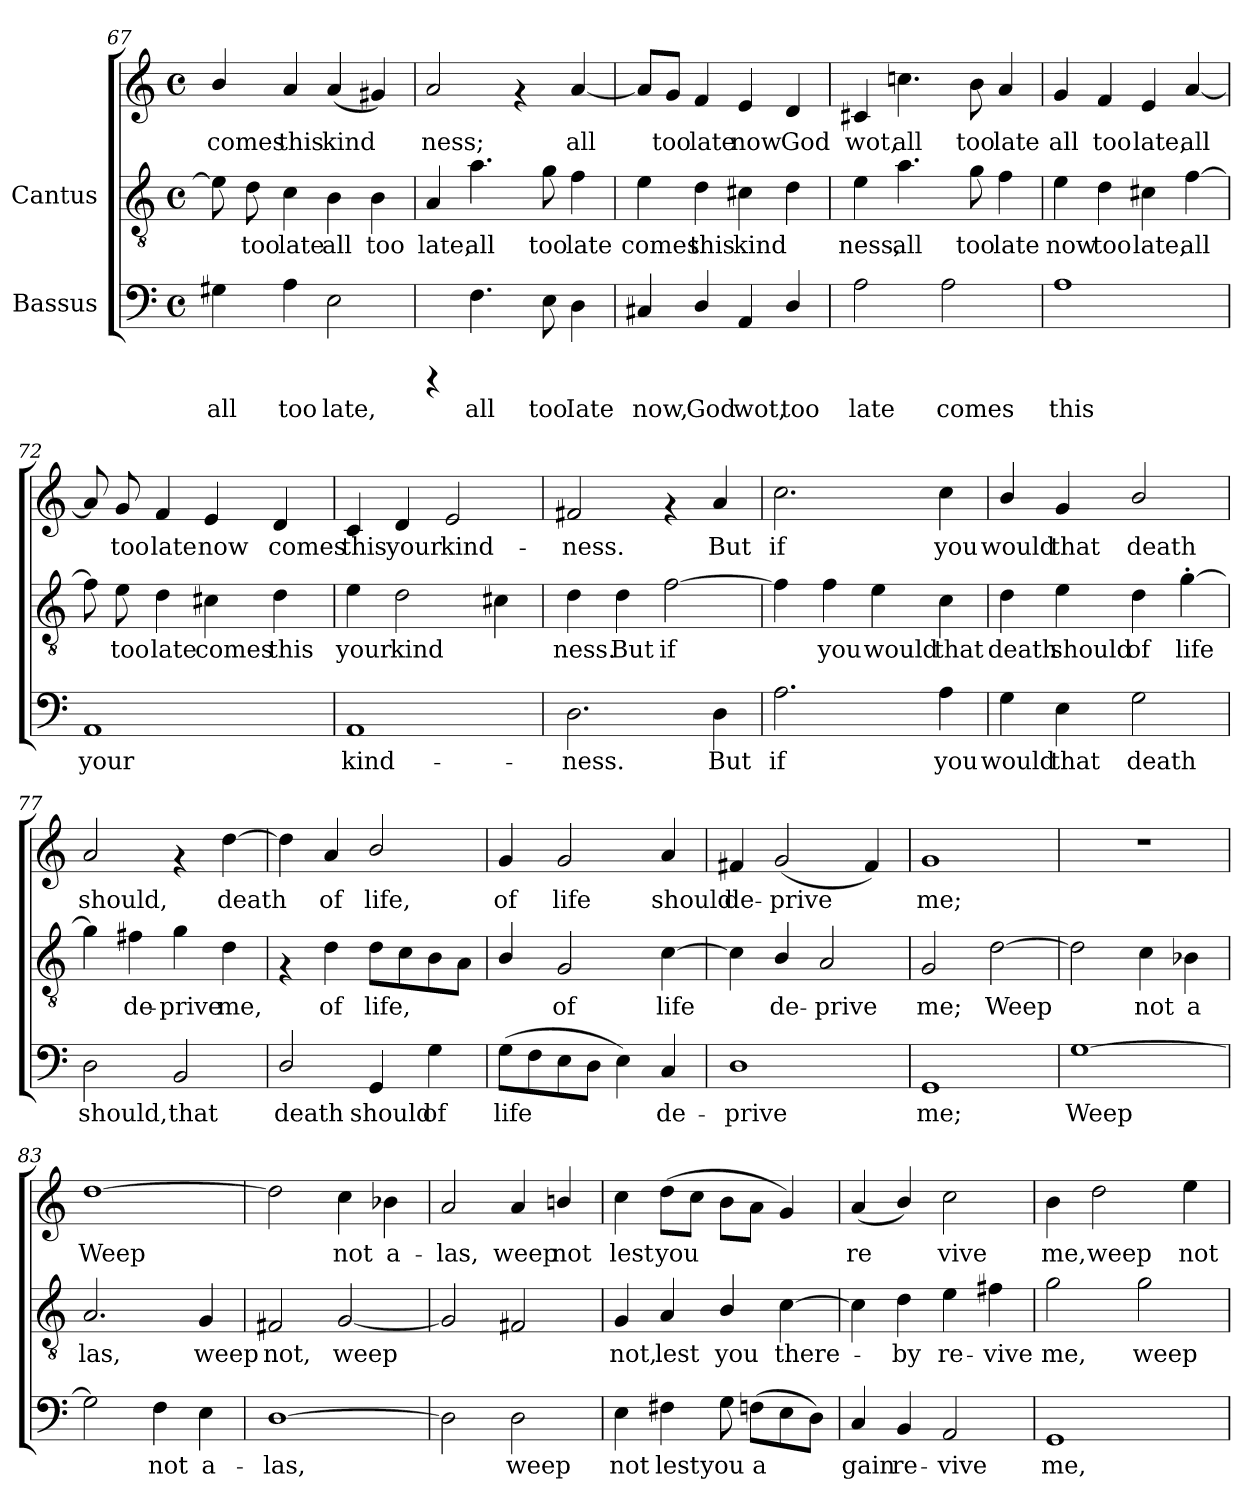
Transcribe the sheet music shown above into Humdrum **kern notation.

**kern	**text	**kern	**text	**kern	**text
*part2	*part2	*part1	*part1	*part1	*part1
*staff3	*staff3	*staff2	*staff2	*staff1	*staff1
*I"Bassus	*	*I"Cantus	*	*	*
!!LO:LB:g=z
*clefF4	*	*clefGv2	*	*clefG2	*
*M4/4	*	*M4/4	*	*M4/4	*
*met(c)	*	*met(c)	*	*met(c)	*
=67	=67	=67	=67	=67	=67
!	!LO:LY:b:cj	!	!LO:LY:b:cj	!	!LO:LY:b:cj
4G#X\	all	8e\]	-	4b/	comes
!	!	!	!LO:LY:b:cj	!	!
.	.	8d\	too	.	.
!	!LO:LY:b:cj	!	!LO:LY:b:cj	!	!LO:LY:b:cj
4A\	too	4c\	late	4a/	this
!	!LO:LY:b:cj	!	!LO:LY:b:cj	!	!LO:LY:b:cj
2E\	late,	4B\	all	(<4a/	kind-
!	!	!	!LO:LY:b:cj	!	!LO:LY:b:cj
.	.	4B\	too	4g#X/)	--
=68	=68	=68	=68	=68	=68
!	!	!	!LO:LY:b:cj	!	!LO:LY:b:cj
4rCCC	.	4A/	late,	2a/	ness;
!	!LO:LY:b:cj	!	!LO:LY:b:cj	!	!
4.F\	all	4.a\	all	.	.
.	.	.	.	4rf	.
!	!LO:LY:b:cj	!	!LO:LY:b:cj	!	!
8E\	too	8g\	too	.	.
!	!LO:LY:b:cj	!	!LO:LY:b:cj	!	!LO:LY:b:cj
4D\	Iate	4f\	late	[<4a/	all
=69	=69	=69	=69	=69	=69
!	!LO:LY:b:cj	!	!LO:LY:b:cj	!	!LO:LY:b:cj
4C#X/	now,	4e\	comes	8a/L]	.
!	!	!	!	!	!LO:LY:b:cj
.	.	.	.	8g/J	too
!	!LO:LY:b:cj	!	!LO:LY:b:cj	!	!LO:LY:b:cj
4D/	God	4d\	this	4f/	late
!	!LO:LY:b:cj	!	!LO:LY:b:cj	!	!LO:LY:b:cj
4AA/	wot,	4c#X\	kind-	4e/	now
!	!LO:LY:b:cj	!	!LO:LY:b:cj	!	!LO:LY:b:cj
4D/	too	4d\	--	4d/	God
=70	=70	=70	=70	=70	=70
!	!LO:LY:b:cj	!	!LO:LY:b:cj	!	!LO:LY:b:cj
2A\	late	4e\	ness,	4c#X/	-wot,
!	!	!	!LO:LY:b:cj	!	!LO:LY:b:cj
.	.	4.a\	all	4.ccn\	all
!	!LO:LY:b:cj	!	!	!	!
2A\	comes	.	.	.	.
!	!	!	!LO:LY:b:cj	!	!LO:LY:b:cj
.	.	8g\	too	8b\	too
!	!	!	!LO:LY:b:cj	!	!LO:LY:b:cj
.	.	4f\	late	4a/	late
!!LO:PB:g=z
=71	=71	=71	=71	=71	=71
!	!LO:LY:b:cj	!	!LO:LY:b:cj	!	!LO:LY:b:cj
1A	this	4e\	now	4g/	all
!	!	!	!LO:LY:b:cj	!	!LO:LY:b:cj
.	.	4d\	too	4f/	too
!	!	!	!LO:LY:b:cj	!	!LO:LY:b:cj
.	.	4c#X\	late,	4e/	late,
!	!	!	!LO:LY:b:cj	!	!LO:LY:b:cj
.	.	[>4f\	all	[<4a/	all
=72	=72	=72	=72	=72	=72
!	!LO:LY:b:cj	!	!LO:LY:b:cj	!	!LO:LY:b:cj
1AA	your	8f\]	.	8a/]	.
!	!	!	!LO:LY:b:cj	!	!LO:LY:b:cj
.	.	8e\	too	8g/	too
!	!	!	!LO:LY:b:cj	!	!LO:LY:b:cj
.	.	4d\	late	4f/	late
!	!	!	!LO:LY:b:cj	!	!LO:LY:b:cj
.	.	4c#X\	comes	4e/	now
!	!	!	!LO:LY:b:cj	!	!LO:LY:b:cj
.	.	4d\	this	4d/	comes
=73	=73	=73	=73	=73	=73
!	!LO:LY:b:cj	!	!LO:LY:b:cj	!	!LO:LY:b:cj
1AA	kind-	4e\	-your	4c/	this
!	!	!	!LO:LY:b:cj	!	!LO:LY:b:cj
.	.	2d\	kind-	4d/	your
!	!	!	!	!	!LO:LY:b:cj
.	.	.	.	2e/	kind-
!	!	!	!LO:LY:b:cj	!	!
.	.	4c#X\	--	.	.
=74	=74	=74	=74	=74	=74
!	!LO:LY:b:cj	!	!LO:LY:b:cj	!	!LO:LY:b:cj
2.D\	-ness.	4d\	ness.	2f#X/	-ness.
!	!	!	!LO:LY:b:cj	!	!
.	.	4d\	But	.	.
!	!	!	!LO:LY:b:cj	!	!
.	.	[>2f\	if	4rf	.
!	!LO:LY:b:cj	!	!	!	!LO:LY:b:cj
4D\	But	.	.	4a/	But
!!LO:LB:g=z
=75	=75	=75	=75	=75	=75
!	!LO:LY:b:cj	!	!LO:LY:b:cj	!	!LO:LY:b:cj
2.A\	if	4f\]	.	2.cc\	if
!	!	!	!LO:LY:b:cj	!	!
.	.	4f\	you	.	.
!	!	!	!LO:LY:b:cj	!	!
.	.	4e\	would	.	.
!	!LO:LY:b:cj	!	!LO:LY:b:cj	!	!LO:LY:b:cj
4A\	you	4c\	that	4cc\	you
=76	=76	=76	=76	=76	=76
!	!LO:LY:b:cj	!	!LO:LY:b:cj	!	!LO:LY:b:cj
4G\	would	4d\	death	4b/	would
!	!LO:LY:b:cj	!	!LO:LY:b:cj	!	!LO:LY:b:cj
4E\	that	4e\	should	4g/	that
!	!LO:LY:b:cj	!	!LO:LY:b:cj	!	!LO:LY:b:cj
2G\	death	4d\	of	2b/	death
!	!	!	!LO:LY:b:cj	!	!
.	.	[>4g'>\	life	.	.
=77	=77	=77	=77	=77	=77
!	!LO:LY:b:cj	!	!LO:LY:b:cj	!	!LO:LY:b:cj
2D\	should,	4g\]	.	2a/	should,
!	!	!	!LO:LY:b:cj	!	!
.	.	4f#X\	de-	.	.
!	!LO:LY:b:cj	!	!LO:LY:b:cj	!	!
2BB/	that	4g\	-prive	4rf	.
!	!	!	!LO:LY:b:cj	!	!LO:LY:b:cj
.	.	4d\	me,	[>4dd\	death
=78	=78	=78	=78	=78	=78
!	!LO:LY:b:cj	!	!	!	!LO:LY:b:cj
2D/	death	4rF	.	4dd\]	.
!	!	!	!LO:LY:b:cj	!	!LO:LY:b:cj
.	.	4d\	of	4a/	of
!	!LO:LY:b:cj	!	!LO:LY:b:cj	!	!LO:LY:b:cj
4GG/	should	8d\L	life,	2b/	life,
!	!	!	!LO:LY:b:cj	!	!
.	.	8c\	.	.	.
!	!LO:LY:b:cj	!	!LO:LY:b:cj	!	!
4G\	of	8B\	.	.	.
!	!	!	!LO:LY:b:cj	!	!
.	.	8A\J	.	.	.
!!LO:LB:g=z
=79	=79	=79	=79	=79	=79
!	!LO:LY:b:cj	!	!LO:LY:b:cj	!	!LO:LY:b:cj
(>8G\L	life	4B/	.	4g/	of
!	!LO:LY:b:cj	!	!	!	!
8F\	.	.	.	.	.
!	!LO:LY:b:cj	!	!LO:LY:b:cj	!	!LO:LY:b:cj
8E\	.	2G/	of	2g/	life
!	!LO:LY:b:cj	!	!	!	!
8D\J	.	.	.	.	.
!	!LO:LY:b:cj	!	!	!	!
4E\)	.	.	.	.	.
!	!LO:LY:b:cj	!	!LO:LY:b:cj	!	!LO:LY:b:cj
4C/	de-	[>4c\	life	4a/	should
=80	=80	=80	=80	=80	=80
!	!LO:LY:b:cj	!	!LO:LY:b:cj	!	!LO:LY:b:cj
1D	-prive	4c\]	.	4f#X/	de-
!	!	!	!LO:LY:b:cj	!	!LO:LY:b:cj
.	.	4B/	de-	(<2g/	-prive
!	!	!	!LO:LY:b:cj	!	!
.	.	2A/	-prive	.	.
!	!	!	!	!	!LO:LY:b:cj
.	.	.	.	4f#/)	.
=81	=81	=81	=81	=81	=81
!	!LO:LY:b:cj	!	!LO:LY:b:cj	!	!LO:LY:b:cj
1GG	me;	2G/	me;	1g	me;
!	!	!	!LO:LY:b:cj	!	!
.	.	[>2d\	Weep	.	.
=82	=82	=82	=82	=82	=82
!	!LO:LY:b:cj	!	!LO:LY:b:cj	!	!
[>1G	Weep	2d\]	.	1r	.
!	!	!	!LO:LY:b:cj	!	!
.	.	4c\	not	.	.
!	!	!	!LO:LY:b:cj	!	!
.	.	4B-X\	a	.	.
=83	=83	=83	=83	=83	=83
!	!LO:LY:b:cj	!	!LO:LY:b:cj	!	!LO:LY:b:cj
2G\]	.	2.A/	las,	[>1dd	Weep
!	!LO:LY:b:cj	!	!	!	!
4F\	not	.	.	.	.
!	!LO:LY:b:cj	!	!LO:LY:b:cj	!	!
4E\	a-	4G/	weep	.	.
=84	=84	=84	=84	=84	=84
!	!LO:LY:b:cj	!	!LO:LY:b:cj	!	!LO:LY:b:cj
[>1D	-las,	2F#X/	-not,	2dd\]	.
!	!	!	!LO:LY:b:cj	!	!LO:LY:b:cj
.	.	[<2G/	weep	4cc\	not
!	!	!	!	!	!LO:LY:b:cj
.	.	.	.	4b-X\	a-
!!LO:LB:g=z
=85	=85	=85	=85	=85	=85
!	!LO:LY:b:cj	!	!	!	!LO:LY:b:cj
2D\]	.	2G/]	.	2a/	las,
!	!LO:LY:b:cj	!	!	!	!LO:LY:b:cj
2D\	weep	2F#X/	.	4a/	weep
!	!	!	!	!	!LO:LY:b:cj
.	.	.	.	4bn/	not
=86	=86	=86	=86	=86	=86
!	!LO:LY:b:cj	!	!LO:LY:b:cj	!	!LO:LY:b:cj
4E\	not	4G/	not,	4cc\	lest
!	!LO:LY:b:cj	!	!LO:LY:b:cj	!	!LO:LY:b:cj
4F#X\	lest	4A/	lest	(>8dd\L	you
!	!	!	!	!	!LO:LY:b:cj
.	.	.	.	8cc\J	.
!	!LO:LY:b:cj	!	!LO:LY:b:cj	!	!LO:LY:b:cj
8G\	you	4B/	you	8b\L	.
!	!LO:LY:b:cj	!	!	!	!LO:LY:b:cj
(>8Fn\L	a-	.	.	8a\J	.
!	!LO:LY:b:cj	!	!LO:LY:b:cj	!	!LO:LY:b:cj
8E\	--	[>4c\	there-	4g/)	.
!	!LO:LY:b:cj	!	!	!	!
8D\J)	--	.	.	.	.
=87	=87	=87	=87	=87	=87
!	!LO:LY:b:cj	!	!LO:LY:b:cj	!	!LO:LY:b:cj
4C/	-gain	4c\]	.	(<4a/	-re-
!	!LO:LY:b:cj	!	!LO:LY:b:cj	!	!LO:LY:b:cj
4BB/	re-	4d\	by	4b/)	-
!	!LO:LY:b:cj	!	!LO:LY:b:cj	!	!LO:LY:b:cj
2AA/	-vive	4e\	re-	2cc\	vive
!	!	!	!LO:LY:b:cj	!	!
.	.	4f#X\	-vive	.	.
=88	=88	=88	=88	=88	=88
!	!LO:LY:b:cj	!	!LO:LY:b:cj	!	!LO:LY:b:cj
1GG	me,	2g\	me,	4b\	me,
!	!	!	!	!	!LO:LY:b:cj
.	.	.	.	2dd\	weep
!	!	!	!LO:LY:b:cj	!	!
.	.	2g\	weep	.	.
!	!	!	!	!	!LO:LY:b:cj
.	.	.	.	4ee\	not
=	=	=	=	=	=
*-	*-	*-	*-	*-	*-
